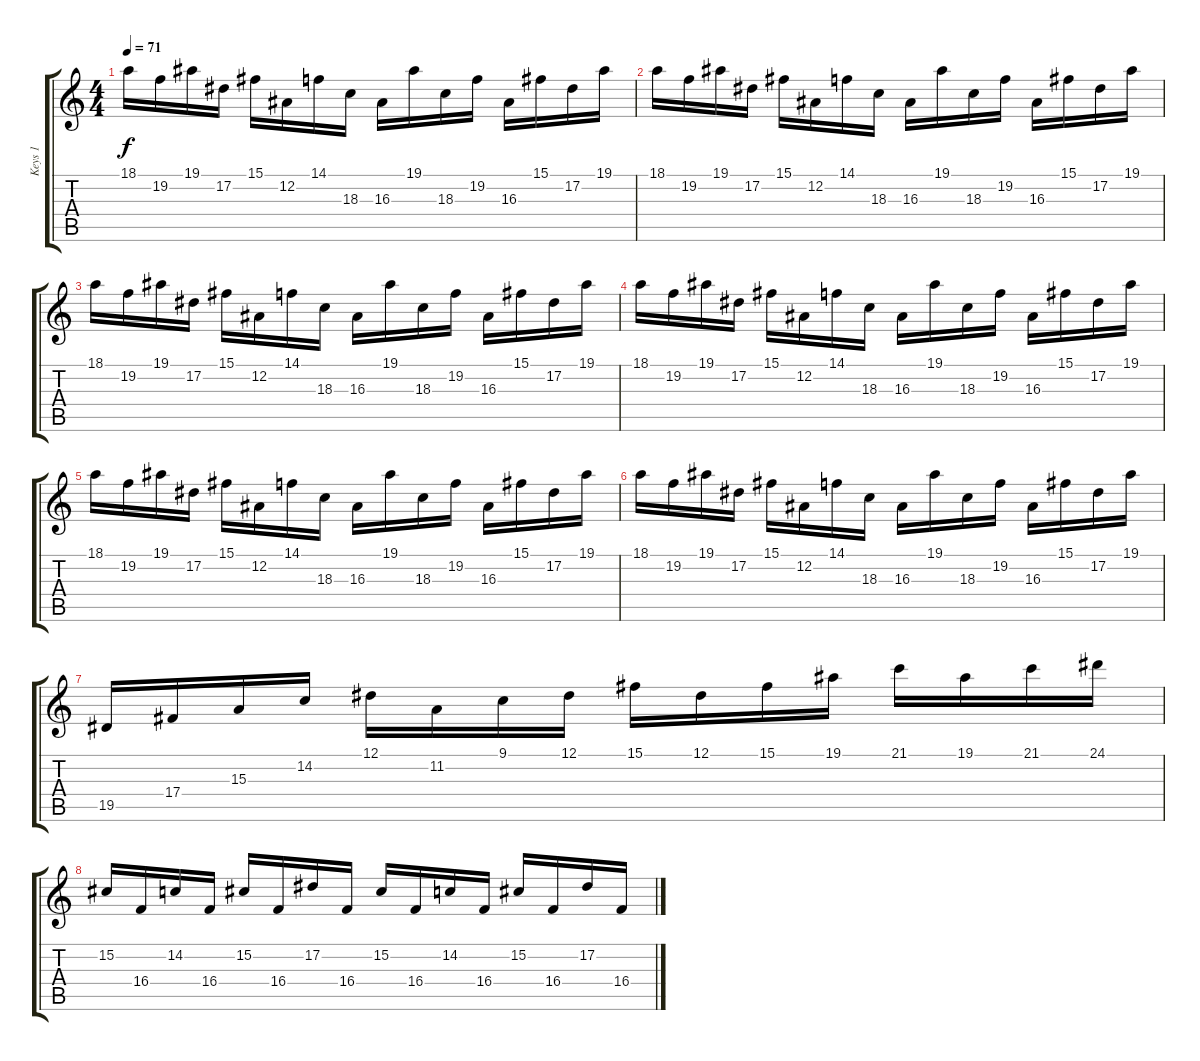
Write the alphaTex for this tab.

\track ("Keys 1" "Keys 1") {instrument harpsichord}
\staff {score tabs}
\tuning (Eb4 Bb3 Gb3 Db3 Ab2 Eb2) {hide}
\ts (4 4)
\tempo 71
\clef g2
\ks c
18.1.16{dy f} 19.2.16 19.1.16 17.2.16 15.1.16 12.2.16 14.1.16 18.3.16 16.3.16 19.1.16 18.3.16 19.2.16 16.3.16 15.1.16 17.2.16 19.1.16 |
18.1.16 19.2.16 19.1.16 17.2.16 15.1.16 12.2.16 14.1.16 18.3.16 16.3.16 19.1.16 18.3.16 19.2.16 16.3.16 15.1.16 17.2.16 19.1.16 |
18.1.16 19.2.16 19.1.16 17.2.16 15.1.16 12.2.16 14.1.16 18.3.16 16.3.16 19.1.16 18.3.16 19.2.16 16.3.16 15.1.16 17.2.16 19.1.16 |
18.1.16 19.2.16 19.1.16 17.2.16 15.1.16 12.2.16 14.1.16 18.3.16 16.3.16 19.1.16 18.3.16 19.2.16 16.3.16 15.1.16 17.2.16 19.1.16 |
18.1.16 19.2.16 19.1.16 17.2.16 15.1.16 12.2.16 14.1.16 18.3.16 16.3.16 19.1.16 18.3.16 19.2.16 16.3.16 15.1.16 17.2.16 19.1.16 |
18.1.16 19.2.16 19.1.16 17.2.16 15.1.16 12.2.16 14.1.16 18.3.16 16.3.16 19.1.16 18.3.16 19.2.16 16.3.16 15.1.16 17.2.16 19.1.16 |
19.5.16 17.4.16 15.3.16 14.2.16 12.1.16 11.2.16 9.1.16 12.1.16 15.1.16 12.1.16 15.1.16 19.1.16 21.1.16 19.1.16 21.1.16 24.1.16 |
15.2.16 16.4.16 14.2.16 16.4.16 15.2.16 16.4.16 17.2.16 16.4.16 15.2.16 16.4.16 14.2.16 16.4.16 15.2.16 16.4.16 17.2.16 16.4.16
